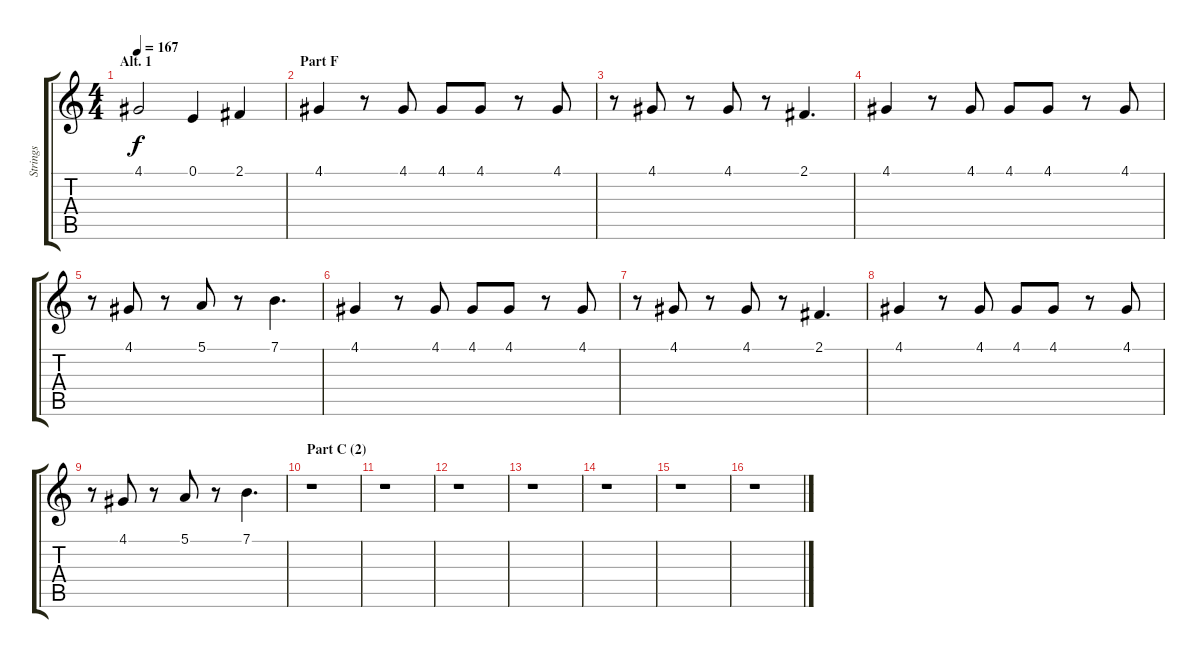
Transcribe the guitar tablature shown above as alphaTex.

\track ("Strings" "Strings") {mute instrument stringensemble1}
\staff {score tabs}
\tuning (E4 B3 G3 D3 A2 E2) {hide}
\ts (4 4)
\section ("" "Alt. 1")
\tempo 167
\clef g2
\ks c
4.1{t}.2{dy f} 0.1.4 2.1.4 |
\section ("" "Part F")
4.1.4 r.8 4.1.8 4.1.8 4.1.8 r.8 4.1.8 |
r.8 4.1.8 r.8 4.1.8 r.8 2.1.4{d} |
4.1.4 r.8 4.1.8 4.1.8 4.1.8 r.8 4.1.8 |
r.8 4.1.8 r.8 5.1.8 r.8 7.1.4{d} |
4.1.4 r.8 4.1.8 4.1.8 4.1.8 r.8 4.1.8 |
r.8 4.1.8 r.8 4.1.8 r.8 2.1.4{d} |
4.1.4 r.8 4.1.8 4.1.8 4.1.8 r.8 4.1.8 |
r.8 4.1.8 r.8 5.1.8 r.8 7.1.4{d} |
\section ("" "Part C (2)")
r.1 |
r.1 |
r.1 |
r.1 |
r.1 |
r.1 |
r.1
